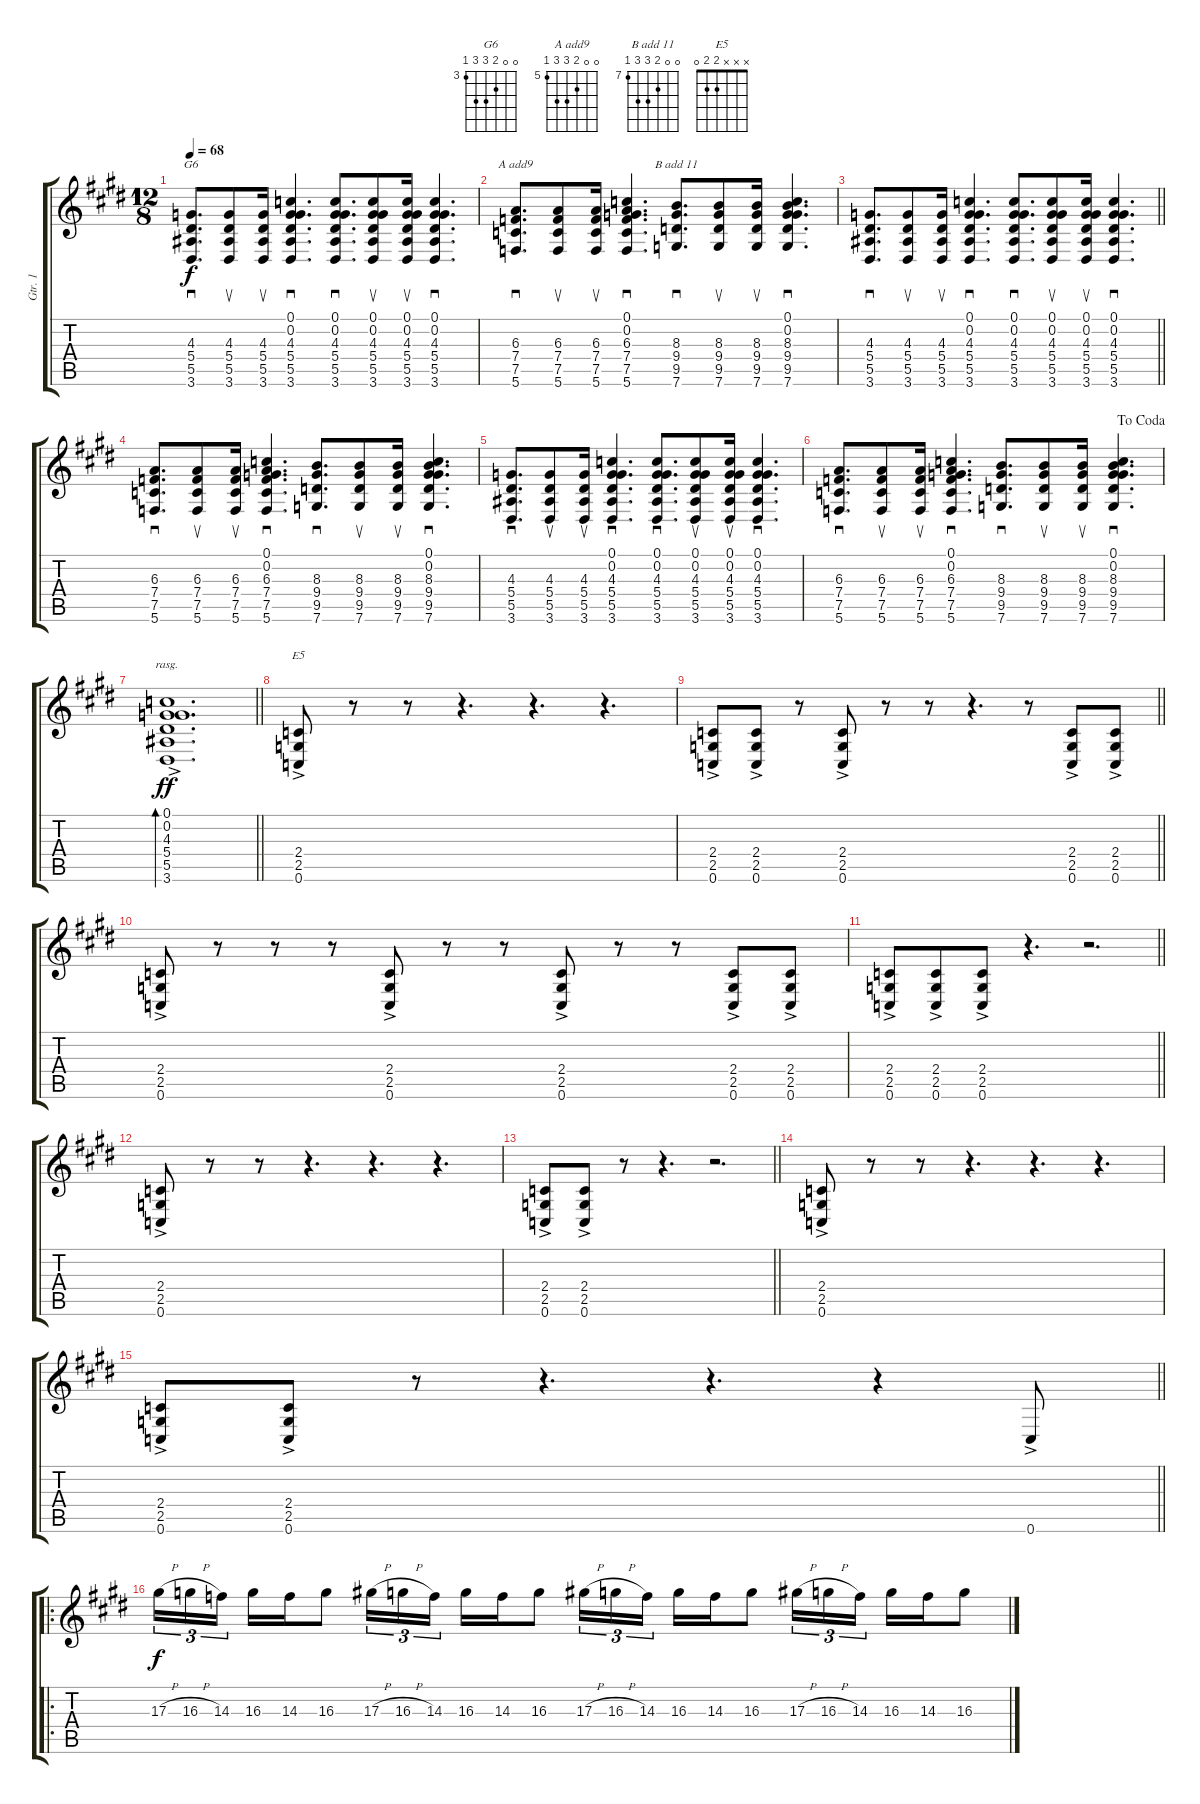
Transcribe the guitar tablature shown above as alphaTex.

\track ("Gtr. 1" "Gtr. 1") {instrument overdrivenguitar}
\staff {score tabs}
\tuning (C4 G3 Eb3 Bb2 F2 C2) {hide}
\chord ("G6" 0 0 4 5 5 3) {firstfret 3}
\chord ("A add9" 0 0 6 7 7 5) {firstfret 5}
\chord ("B add 11" 0 0 8 9 9 7) {firstfret 7}
\chord ("E5" x x x 2 2 0)
\ts (12 8)
\tempo 68
\clef g2
\ks e
(4.3 5.4 5.5 3.6).8{d sd ch "G6" dy f} (4.3 5.4 5.5 3.6).8{su} (4.3 5.4 5.5 3.6).16{su} (0.1 0.2 4.3 5.4 5.5 3.6).4{d sd} (0.1 0.2 4.3 5.4 5.5 3.6).8{d sd} (0.1 0.2 4.3 5.4 5.5 3.6).8{su} (0.1 0.2 4.3 5.4 5.5 3.6).16{su} (0.1 0.2 4.3 5.4 5.5 3.6).4{d sd} |
(6.3 7.4 7.5 5.6).8{d sd ch "A add9"} (6.3 7.4 7.5 5.6).8{su} (6.3 7.4 7.5 5.6).16{su} (0.1 0.2 6.3 7.4 7.5 5.6).4{d sd} (8.3 9.4 9.5 7.6).8{d sd ch "B add 11"} (8.3 9.4 9.5 7.6).8{su} (8.3 9.4 9.5 7.6).16{su} (0.1 0.2 8.3 9.4 9.5 7.6).4{d sd} |
\barLineRight lightlight
(4.3 5.4 5.5 3.6).8{d sd} (4.3 5.4 5.5 3.6).8{su} (4.3 5.4 5.5 3.6).16{su} (0.1 0.2 4.3 5.4 5.5 3.6).4{d sd} (0.1 0.2 4.3 5.4 5.5 3.6).8{d sd} (0.1 0.2 4.3 5.4 5.5 3.6).8{su} (0.1 0.2 4.3 5.4 5.5 3.6).16{su} (0.1 0.2 4.3 5.4 5.5 3.6).4{d sd} |
(6.3 7.4 7.5 5.6).8{d sd} (6.3 7.4 7.5 5.6).8{su} (6.3 7.4 7.5 5.6).16{su} (0.1 0.2 6.3 7.4 7.5 5.6).4{d sd} (8.3 9.4 9.5 7.6).8{d sd} (8.3 9.4 9.5 7.6).8{su} (8.3 9.4 9.5 7.6).16{su} (0.1 0.2 8.3 9.4 9.5 7.6).4{d sd} |
(4.3 5.4 5.5 3.6).8{d sd} (4.3 5.4 5.5 3.6).8{su} (4.3 5.4 5.5 3.6).16{su} (0.1 0.2 4.3 5.4 5.5 3.6).4{d sd} (0.1 0.2 4.3 5.4 5.5 3.6).8{d sd} (0.1 0.2 4.3 5.4 5.5 3.6).8{su} (0.1 0.2 4.3 5.4 5.5 3.6).16{su} (0.1 0.2 4.3 5.4 5.5 3.6).4{d sd} |
\jump dacoda
(6.3 7.4 7.5 5.6).8{d sd} (6.3 7.4 7.5 5.6).8{su} (6.3 7.4 7.5 5.6).16{su} (0.1 0.2 6.3 7.4 7.5 5.6).4{d sd} (8.3 9.4 9.5 7.6).8{d sd} (8.3 9.4 9.5 7.6).8{su} (8.3 9.4 9.5 7.6).16{su} (0.1 0.2 8.3 9.4 9.5 7.6).4{d sd} |
\barLineRight lightlight
(0.1 0.2 4.3 5.4 5.5 3.6{ac}).1{d bd 120 rasg ii dy ff} |
(2.4 2.5 0.6{ac}).8{ch "E5"} r.8 r.8 r.4{d} r.4{d} r.4{d} |
\barLineRight lightlight
(2.4 2.5 0.6{ac}).8 (2.4 2.5 0.6{ac}).8 r.8 (2.4 2.5 0.6{ac}).8 r.8 r.8 r.4{d} r.8 (2.4 2.5 0.6{ac}).8 (2.4 2.5 0.6{ac}).8 |
(2.4{ac} 2.5 0.6).8 r.8 r.8 r.8 (2.4{ac} 2.5 0.6).8 r.8 r.8 (2.4{ac} 2.5 0.6).8 r.8 r.8 (2.4 2.5 0.6{ac}).8 (2.4 2.5 0.6{ac}).8 |
\barLineRight lightlight
(2.4 2.5 0.6{ac}).8 (2.4 2.5 0.6{ac}).8 (2.4 2.5 0.6{ac}).8 r.4{d} r.2{d} |
(2.4 2.5 0.6{ac}).8 r.8 r.8 r.4{d} r.4{d} r.4{d} |
\barLineRight lightlight
(2.4 2.5 0.6{ac}).8 (2.4 2.5 0.6{ac}).8 r.8 r.4{d} r.2{d} |
(2.4 2.5 0.6{ac}).8 r.8 r.8 r.4{d} r.4{d} r.4{d} |
\barLineRight lightlight
(2.4 2.5 0.6{ac}).8 (2.4 2.5 0.6{ac}).8 r.8 r.4{d} r.4{d} r.4 0.6{ac}.8 |
\ro
17.3{h}.16{tu (3 2) dy f} 16.3{h}.16{tu (3 2)} 14.3.16{tu (3 2) beam splitsecondary} 16.3.16 14.3.16 16.3.8 17.3{h}.16{tu (3 2)} 16.3{h}.16{tu (3 2)} 14.3.16{tu (3 2) beam splitsecondary} 16.3.16 14.3.16 16.3.8 17.3{h}.16{tu (3 2)} 16.3{h}.16{tu (3 2)} 14.3.16{tu (3 2) beam splitsecondary} 16.3.16 14.3.16 16.3.8 17.3{h}.16{tu (3 2)} 16.3{h}.16{tu (3 2)} 14.3.16{tu (3 2) beam splitsecondary} 16.3.16 14.3.16 16.3.8
